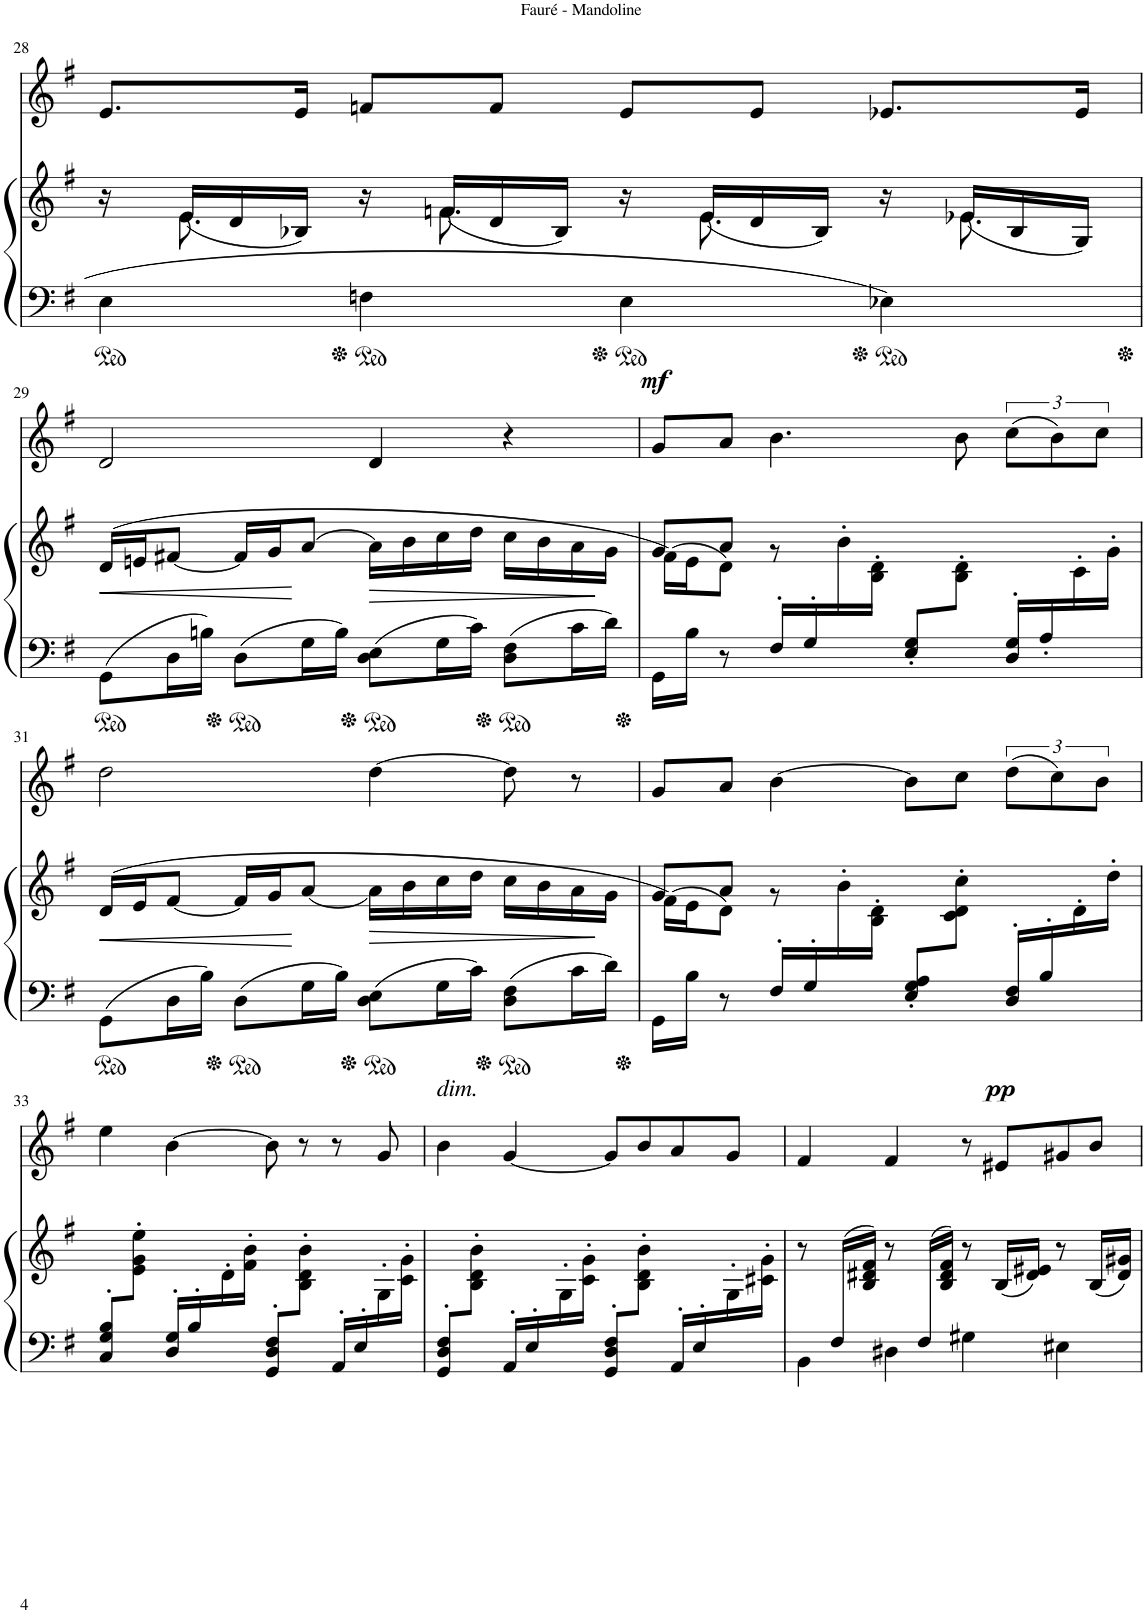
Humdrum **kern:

**kern	**kern	**dynam	**kern	**dynam
*part2	*part2	*part2	*part1	*part1
*staff3	*staff2	*staff2/3	*staff1	*staff1
*I"Piano	*	*	*I".	*
*I'Pno	*	*	*	*
!!LO:PB:g=z
*clefF4	*clefG2	*	*clefG2	*
*k[f#]	*k[f#]	*	*k[f#]	*
*M4/4	*M4/4	*	*M4/4	*
*met(c)	*met(c)	*	*met(c)	*
=28	=28	=28	=28	=28
*	*^	*	*	*
4E\	16r	16ryy	.	8.e/L	.
.	(<16e/LL	8.e\	.	.	.
.	16d/	.	.	.	.
.	16B-X/JJ)	.	.	16e/Jk	.
4Fn\	16r	16ryy	.	8fn/L	.
.	(<16fn/LL	8.f\	.	.	.
.	16d/	.	.	8f/J	.
.	16B-/JJ)	.	.	.	.
4E\	16r	16ryy	.	8e/L	.
.	(<16e/LL	8.e\	.	.	.
.	16d/	.	.	8e/J	.
.	16B-/JJ)	.	.	.	.
4E-X\	16r	16ryy	.	8.e-X/L	.
.	(<16e-X/LL	8.e-\	.	.	.
.	16B-/	.	.	.	.
.	16G/JJ)	.	.	16e-/Jk	.
*	*v	*v	*	*	*
!!LO:LB:g=z
=29	=29	=29	=29	=29
!	!	!LO:HP:b	!	!
8GG\L	(16d/LL	<	2d/	.
.	16en/J	.	.	.
16D\L	[8f#X/J	.	.	.
16Bn\JJ	.	.	.	.
8D\L	16f#/LL]	.	.	.
.	16g/J	.	.	.
16G\L	[8a/J	[	.	.
16B\JJ	.	.	.	.
!	!	!LO:HP:b	!	!
8D\ 8E\L	16a\LL]	>	4d/	.
.	16b\	.	.	.
16G\L	16cc\	.	.	.
16c\JJ	16dd\JJ	.	.	.
8D\ 8F#\L	16cc\LL	.	4r	.
.	16b\	.	.	.
16c\L	16a\	.	.	.
16d\JJ	16g\JJ	]	.	.
=30	=30	=30	=30	=30
*^	*^	*	*	*
!	!	!	!	!	!	!LO:DY:a
4ryy	16GG\LL	(16f#\LL)	8g/L	.	8g/L	mf
.	16B\JJ	16e\J	.	.	.	.
.	8r	8d\J)	8a/J	.	8a/J	.
16F#'/LL	2.ryy	8ryy	8r	.	4.b\	.
16G'/	.	.	.	.	.	.
8ryy	.	16b'>\	2ryy	.	.	.
.	.	16B\'> 16d\'>JJ	.	.	.	.
8E/' 8G/'L	.	8ryy	.	.	.	.
8ryy	.	8B\'> 8d\'>J	.	.	8b\	.
16D/'> 16G/'>LL	.	8ryy	.	.	(12cc\L	.
16A'/	.	.	.	.	.	.
.	.	.	.	.	12b\)	.
8ryy	.	16c'>\	8ryy	.	.	.
.	.	.	.	.	12cc\J	.
.	.	16g'>\JJ	.	.	.	.
*v	*v	*	*	*	*	*
*	*v	*v	*	*	*
!!LO:LB:g=z
=31	=31	=31	=31	=31
!	!	!LO:HP:b	!	!
8GG\L	(16d/LL	<	2dd\	.
.	16e/J	.	.	.
16D\L	[8f#/J	.	.	.
16B\JJ	.	.	.	.
8D\L	16f#/LL]	.	.	.
.	16g/J	.	.	.
16G\L	[<8a/J	[	.	.
16B\JJ	.	.	.	.
!	!	!LO:HP:b	!	!
8D\ 8E\L	16a\LL]	>	[4dd\	.
.	16b\	.	.	.
16G\L	16cc\	.	.	.
16c\JJ	16dd\JJ	.	.	.
8D\ 8F#\L	16cc\LL	.	8dd\]	.
.	16b\	.	.	.
16c\L	16a\	.	8r	.
16d\JJ	16g\JJ	]	.	.
=32	=32	=32	=32	=32
*^	*^	*	*	*
4ryy	16GG\LL	(16f#\LL)	8g/L	.	8g/L	.
.	16B\JJ	16e\J	.	.	.	.
.	8r	8d\J)	8a/J	.	8a/J	.
16F#'/LL	2.ryy	8ryy	8r	.	[4b\	.
16G'/	.	.	.	.	.	.
8ryy	.	16b'>\	2ryy	.	.	.
.	.	16B\'> 16d\'>JJ	.	.	.	.
8E/' 8G/' 8A/'L	.	8ryy	.	.	8b\L]	.
8ryy	.	8c\'> 8d\'> 8cc\'>J	.	.	8cc\J	.
16D/'> 16F#/'>LL	.	8ryy	.	.	(12dd\L	.
16B'>/	.	.	.	.	.	.
.	.	.	.	.	12cc\)	.
8ryy	.	16d'>\	8ryy	.	.	.
.	.	.	.	.	12b\J	.
.	.	16dd'>\JJ	.	.	.	.
*	*	*v	*v	*	*	*
!!LO:LB:g=z
=33	=33	=33	=33	=33	=33
8C/'> 8G/'> 8B/'>L	1ryy	8ryy	.	4ee\	.
8ryy	.	8e\' 8g\' 8ee\'J	.	.	.
16D/'> 16G/'>LL	.	8ryy	.	[4b\	.
16B'>/	.	.	.	.	.
8ryy	.	16d'\	.	.	.
.	.	16f#\' 16b\'JJ	.	.	.
8GG/'> 8D/'> 8F#/'>L	.	8ryy	.	8b\]	.
8ryy	.	8B\' 8d\' 8b\'J	.	8r	.
16AA'>/LL	.	8ryy	.	8r	.
16E'>/	.	.	.	.	.
8ryy	.	16G'\	.	8g/	.
.	.	16c\' 16g\'JJ	.	.	.
=34	=34	=34	=34	=34	=34
!	!	!	!	!LO:TX:a:i:t=dim.	!
8GG/'> 8D/'> 8F#/'>L	1ryy	8ryy	.	4b\	.
8ryy	.	8B\' 8d\' 8b\'J	.	.	.
16AA'>/LL	.	8ryy	.	[4g/	.
16E'>/	.	.	.	.	.
8ryy	.	16G'\	.	.	.
.	.	16c\' 16g\'JJ	.	.	.
8GG/'> 8D/'> 8F#/'>L	.	8ryy	.	8g/L]	.
8ryy	.	8B\' 8d\' 8b\'J	.	8b/	.
16AA'>/LL	.	8ryy	.	8a/	.
16E'>/	.	.	.	.	.
8ryy	.	16G'\	.	8g/J	.
.	.	16c#X\' 16g\'JJ	.	.	.
=35	=35	=35	=35	=35	=35
8ryy	4BB\	8r	.	4f#/	.
(16F#/LL	.	16ryy	.	.	.
8.ryy	.	16B/ 16d#X/ 16f#/JJ)	.	.	.
.	4D#X\	8r	.	4f#/	.
(16F#/LL	.	16ryy	.	.	.
2ryy	.	16B/ 16d#/ 16f#/JJ)	.	.	.
.	4G#X\	8r	.	8r	.
!	!	!	!	!	!LO:DY:a
.	.	(16B/LL	.	8e#X/L	pp
.	.	16d#/ 16e#X/JJ)	.	.	.
.	4E#X\	8r	.	8g#X/	.
.	.	(16B/LL	.	8b/J	.
16ryy	.	16d#/ 16g#X/JJ)	.	.	.
*v	*v	*	*	*	*
=	=	=	=	=
*-	*-	*-	*-	*-
